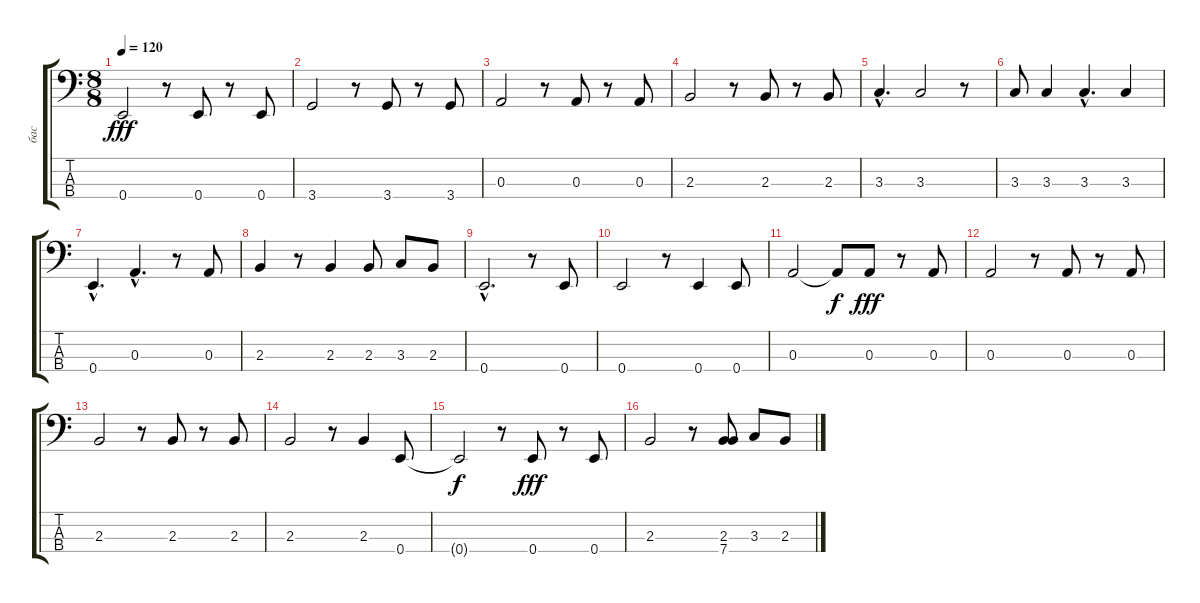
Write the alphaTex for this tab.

\track ("бас" "бас") {instrument fretlessbass}
\staff {score tabs}
\tuning (G2 D2 A1 E1) {hide}
\ts (8 8)
\tempo 120
\clef f4
\ks c
0.4.2{dy fff} r.8 0.4.8 r.8 0.4.8 |
3.4.2 r.8 3.4.8 r.8 3.4.8 |
0.3.2 r.8 0.3.8 r.8 0.3.8 |
2.3.2 r.8 2.3.8 r.8 2.3.8 |
3.3{hac}.4{d} 3.3.2 r.8 |
3.3.8 3.3.4 3.3{hac}.4{d} 3.3.4 |
0.4{hac}.4{d} 0.3{hac}.4{d} r.8 0.3.8 |
2.3.4 r.8 2.3.4 2.3.8 3.3.8 2.3.8 |
0.4{hac}.2{d} r.8 0.4.8 |
0.4.2 r.8 0.4.4 0.4.8 |
0.3.2 0.3{t}.8{dy f} 0.3.8{dy fff} r.8 0.3.8 |
0.3.2 r.8 0.3.8 r.8 0.3.8 |
2.3.2 r.8 2.3.8 r.8 2.3.8 |
2.3.2 r.8 2.3.4 0.4.8 |
0.4{t}.2{dy f} r.8 0.4.8{dy fff} r.8 0.4.8 |
2.3.2 r.8 (2.3 7.4).8 3.3.8 2.3.8
